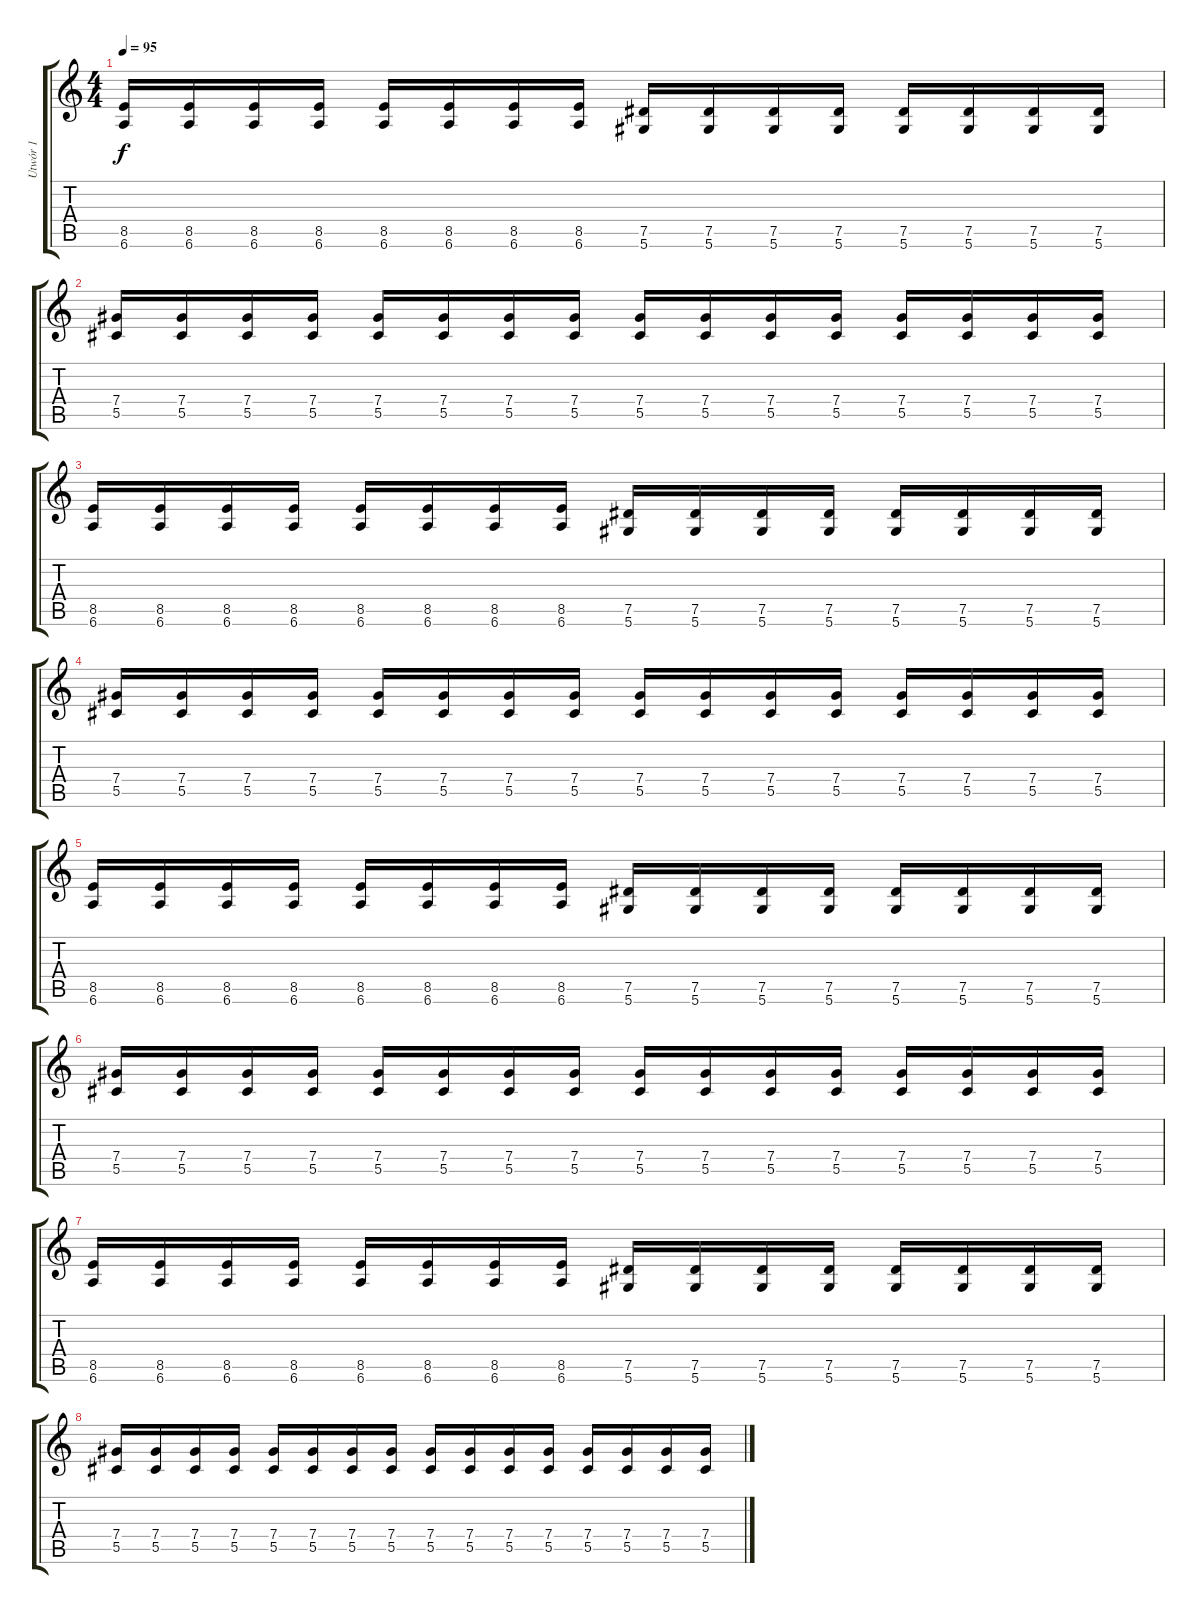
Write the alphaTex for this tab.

\track ("Utwór 1" "Utwór 1") {instrument distortionguitar}
\staff {score tabs}
\tuning (Eb4 Bb3 Gb3 Db3 Ab2 Eb2) {hide}
\ts (4 4)
\tempo 95
\clef g2
\ks c
(8.5 6.6).16{dy f} (8.5 6.6).16 (8.5 6.6).16 (8.5 6.6).16 (8.5 6.6).16 (8.5 6.6).16 (8.5 6.6).16 (8.5 6.6).16 (7.5 5.6).16 (7.5 5.6).16 (7.5 5.6).16 (7.5 5.6).16 (7.5 5.6).16 (7.5 5.6).16 (7.5 5.6).16 (7.5 5.6).16 |
(7.4 5.5).16 (7.4 5.5).16 (7.4 5.5).16 (7.4 5.5).16 (7.4 5.5).16 (7.4 5.5).16 (7.4 5.5).16 (7.4 5.5).16 (7.4 5.5).16 (7.4 5.5).16 (7.4 5.5).16 (7.4 5.5).16 (7.4 5.5).16 (7.4 5.5).16 (7.4 5.5).16 (7.4 5.5).16 |
(8.5 6.6).16 (8.5 6.6).16 (8.5 6.6).16 (8.5 6.6).16 (8.5 6.6).16 (8.5 6.6).16 (8.5 6.6).16 (8.5 6.6).16 (7.5 5.6).16 (7.5 5.6).16 (7.5 5.6).16 (7.5 5.6).16 (7.5 5.6).16 (7.5 5.6).16 (7.5 5.6).16 (7.5 5.6).16 |
(7.4 5.5).16 (7.4 5.5).16 (7.4 5.5).16 (7.4 5.5).16 (7.4 5.5).16 (7.4 5.5).16 (7.4 5.5).16 (7.4 5.5).16 (7.4 5.5).16 (7.4 5.5).16 (7.4 5.5).16 (7.4 5.5).16 (7.4 5.5).16 (7.4 5.5).16 (7.4 5.5).16 (7.4 5.5).16 |
(8.5 6.6).16 (8.5 6.6).16 (8.5 6.6).16 (8.5 6.6).16 (8.5 6.6).16 (8.5 6.6).16 (8.5 6.6).16 (8.5 6.6).16 (7.5 5.6).16 (7.5 5.6).16 (7.5 5.6).16 (7.5 5.6).16 (7.5 5.6).16 (7.5 5.6).16 (7.5 5.6).16 (7.5 5.6).16 |
(7.4 5.5).16 (7.4 5.5).16 (7.4 5.5).16 (7.4 5.5).16 (7.4 5.5).16 (7.4 5.5).16 (7.4 5.5).16 (7.4 5.5).16 (7.4 5.5).16 (7.4 5.5).16 (7.4 5.5).16 (7.4 5.5).16 (7.4 5.5).16 (7.4 5.5).16 (7.4 5.5).16 (7.4 5.5).16 |
(8.5 6.6).16 (8.5 6.6).16 (8.5 6.6).16 (8.5 6.6).16 (8.5 6.6).16 (8.5 6.6).16 (8.5 6.6).16 (8.5 6.6).16 (7.5 5.6).16 (7.5 5.6).16 (7.5 5.6).16 (7.5 5.6).16 (7.5 5.6).16 (7.5 5.6).16 (7.5 5.6).16 (7.5 5.6).16 |
(7.4 5.5).16 (7.4 5.5).16 (7.4 5.5).16 (7.4 5.5).16 (7.4 5.5).16 (7.4 5.5).16 (7.4 5.5).16 (7.4 5.5).16 (7.4 5.5).16 (7.4 5.5).16 (7.4 5.5).16 (7.4 5.5).16 (7.4 5.5).16 (7.4 5.5).16 (7.4 5.5).16 (7.4 5.5).16
